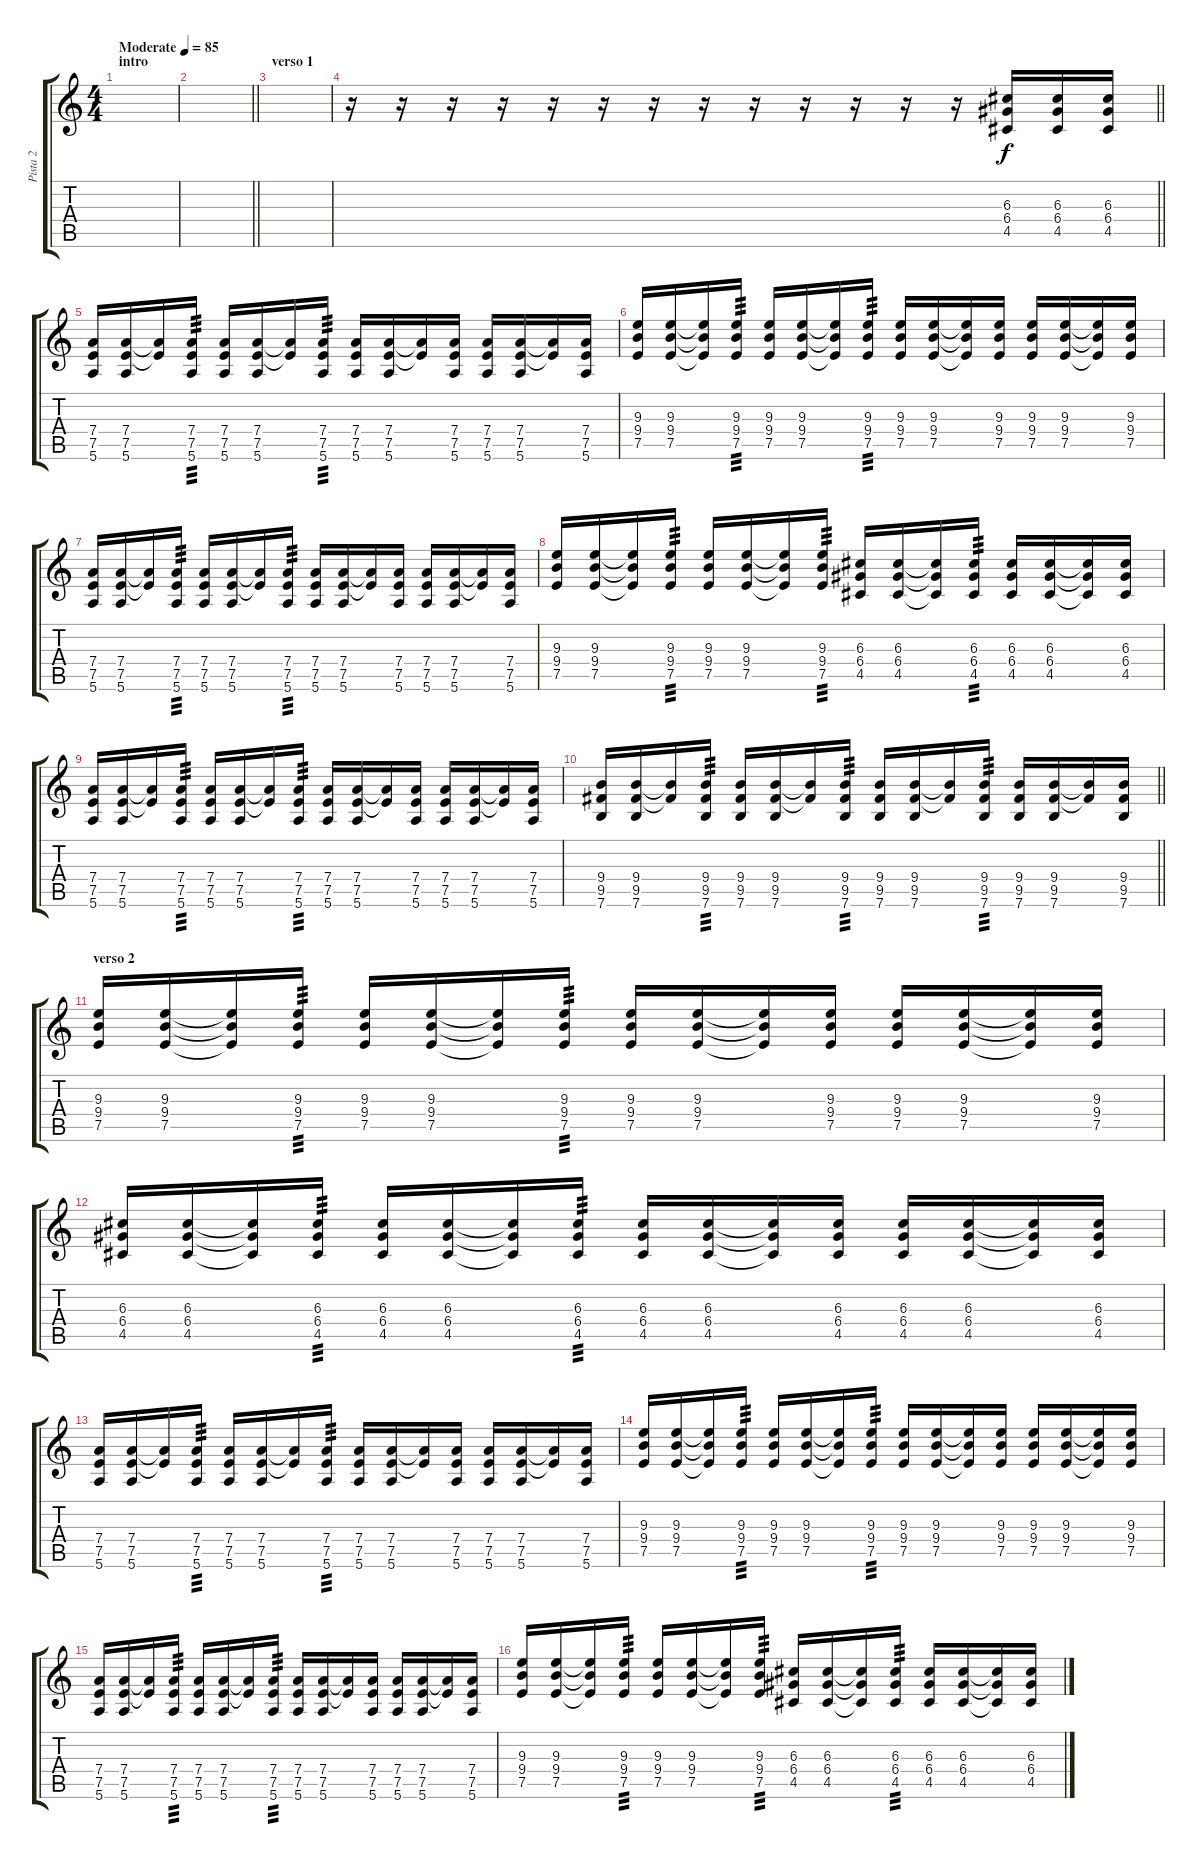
\track ("Pista 2" "Pista 2") {instrument distortionguitar}
\staff {score tabs}
\tuning (E4 B3 G3 D3 A2 E2) {hide}
\ts (4 4)
\section ("" "intro")
\tempo (85 "Moderate")
\clef g2
\ks c
|
\barLineRight lightlight
|
\section ("" "verso 1")
|
\barLineRight lightlight
r.16 r.16 r.16 r.16 r.16 r.16 r.16 r.16 r.16 r.16 r.16 r.16 r.16 (6.3 6.4 4.5).16 (6.3 6.4 4.5).16 (6.3 6.4 4.5).16 |
(7.4 7.5 5.6).16 (7.4 7.5 5.6).16 (7.4{t} 7.5{t}).16 (7.4 7.5 5.6).16{tp 3} (7.4 7.5 5.6).16 (7.4 7.5 5.6).16 (7.4{t} 7.5{t}).16 (7.4 7.5 5.6).16{tp 3} (7.4 7.5 5.6).16 (7.4 7.5 5.6).16 (7.4{t} 7.5{t}).16 (7.4 7.5 5.6).16 (7.4 7.5 5.6).16 (7.4 7.5 5.6).16 (7.4{t} 7.5{t}).16 (7.4 7.5 5.6).16 |
(9.3 9.4 7.5).16 (9.3 9.4 7.5).16 (9.3{t} 9.4{t} 7.5{t}).16 (9.3 9.4 7.5).16{tp 3} (9.3 9.4 7.5).16 (9.3 9.4 7.5).16 (9.3{t} 9.4{t} 7.5{t}).16 (9.3 9.4 7.5).16{tp 3} (9.3 9.4 7.5).16 (9.3 9.4 7.5).16 (9.3{t} 9.4{t} 7.5{t}).16 (9.3 9.4 7.5).16 (9.3 9.4 7.5).16 (9.3 9.4 7.5).16 (9.3{t} 9.4{t} 7.5{t}).16 (9.3 9.4 7.5).16 |
(7.4 7.5 5.6).16 (7.4 7.5 5.6).16 (7.4{t} 7.5{t}).16 (7.4 7.5 5.6).16{tp 3} (7.4 7.5 5.6).16 (7.4 7.5 5.6).16 (7.4{t} 7.5{t}).16 (7.4 7.5 5.6).16{tp 3} (7.4 7.5 5.6).16 (7.4 7.5 5.6).16 (7.4{t} 7.5{t}).16 (7.4 7.5 5.6).16 (7.4 7.5 5.6).16 (7.4 7.5 5.6).16 (7.4{t} 7.5{t}).16 (7.4 7.5 5.6).16 |
(9.3 9.4 7.5).16 (9.3 9.4 7.5).16 (9.3{t} 9.4{t} 7.5{t}).16 (9.3 9.4 7.5).16{tp 3} (9.3 9.4 7.5).16 (9.3 9.4 7.5).16 (9.3{t} 9.4{t} 7.5{t}).16 (9.3 9.4 7.5).16{tp 3} (6.3 6.4 4.5).16 (6.3 6.4 4.5).16 (6.3{t} 6.4{t} 4.5{t}).16 (6.3 6.4 4.5).16{tp 3} (6.3 6.4 4.5).16 (6.3 6.4 4.5).16 (6.3{t} 6.4{t} 4.5{t}).16 (6.3 6.4 4.5).16 |
(7.4 7.5 5.6).16 (7.4 7.5 5.6).16 (7.4{t} 7.5{t}).16 (7.4 7.5 5.6).16{tp 3} (7.4 7.5 5.6).16 (7.4 7.5 5.6).16 (7.4{t} 7.5{t}).16 (7.4 7.5 5.6).16{tp 3} (7.4 7.5 5.6).16 (7.4 7.5 5.6).16 (7.4{t} 7.5{t}).16 (7.4 7.5 5.6).16 (7.4 7.5 5.6).16 (7.4 7.5 5.6).16 (7.4{t} 7.5{t}).16 (7.4 7.5 5.6).16 |
\barLineRight lightlight
(9.4 9.5 7.6).16 (9.4 9.5 7.6).16 (9.4{t} 9.5{t}).16 (9.4 9.5 7.6).16{tp 3} (9.4 9.5 7.6).16 (9.4 9.5 7.6).16 (9.4{t} 9.5{t}).16 (9.4 9.5 7.6).16{tp 3} (9.4 9.5 7.6).16 (9.4 9.5 7.6).16 (9.4{t} 9.5{t}).16 (9.4 9.5 7.6).16{tp 3} (9.4 9.5 7.6).16 (9.4 9.5 7.6).16 (9.4{t} 9.5{t}).16 (9.4 9.5 7.6).16 |
\section ("" "verso 2")
(9.3 9.4 7.5).16 (9.3 9.4 7.5).16 (9.3{t} 9.4{t} 7.5{t}).16 (9.3 9.4 7.5).16{tp 3} (9.3 9.4 7.5).16 (9.3 9.4 7.5).16 (9.3{t} 9.4{t} 7.5{t}).16 (9.3 9.4 7.5).16{tp 3} (9.3 9.4 7.5).16 (9.3 9.4 7.5).16 (9.3{t} 9.4{t} 7.5{t}).16 (9.3 9.4 7.5).16 (9.3 9.4 7.5).16 (9.3 9.4 7.5).16 (9.3{t} 9.4{t} 7.5{t}).16 (9.3 9.4 7.5).16 |
(6.3 6.4 4.5).16 (6.3 6.4 4.5).16 (6.3{t} 6.4{t} 4.5{t}).16 (6.3 6.4 4.5).16{tp 3} (6.3 6.4 4.5).16 (6.3 6.4 4.5).16 (6.3{t} 6.4{t} 4.5{t}).16 (6.3 6.4 4.5).16{tp 3} (6.3 6.4 4.5).16 (6.3 6.4 4.5).16 (6.3{t} 6.4{t} 4.5{t}).16 (6.3 6.4 4.5).16 (6.3 6.4 4.5).16 (6.3 6.4 4.5).16 (6.3{t} 6.4{t} 4.5{t}).16 (6.3 6.4 4.5).16 |
(7.4 7.5 5.6).16 (7.4 7.5 5.6).16 (7.4{t} 7.5{t}).16 (7.4 7.5 5.6).16{tp 3} (7.4 7.5 5.6).16 (7.4 7.5 5.6).16 (7.4{t} 7.5{t}).16 (7.4 7.5 5.6).16{tp 3} (7.4 7.5 5.6).16 (7.4 7.5 5.6).16 (7.4{t} 7.5{t}).16 (7.4 7.5 5.6).16 (7.4 7.5 5.6).16 (7.4 7.5 5.6).16 (7.4{t} 7.5{t}).16 (7.4 7.5 5.6).16 |
(9.3 9.4 7.5).16 (9.3 9.4 7.5).16 (9.3{t} 9.4{t} 7.5{t}).16 (9.3 9.4 7.5).16{tp 3} (9.3 9.4 7.5).16 (9.3 9.4 7.5).16 (9.3{t} 9.4{t} 7.5{t}).16 (9.3 9.4 7.5).16{tp 3} (9.3 9.4 7.5).16 (9.3 9.4 7.5).16 (9.3{t} 9.4{t} 7.5{t}).16 (9.3 9.4 7.5).16 (9.3 9.4 7.5).16 (9.3 9.4 7.5).16 (9.3{t} 9.4{t} 7.5{t}).16 (9.3 9.4 7.5).16 |
(7.4 7.5 5.6).16 (7.4 7.5 5.6).16 (7.4{t} 7.5{t}).16 (7.4 7.5 5.6).16{tp 3} (7.4 7.5 5.6).16 (7.4 7.5 5.6).16 (7.4{t} 7.5{t}).16 (7.4 7.5 5.6).16{tp 3} (7.4 7.5 5.6).16 (7.4 7.5 5.6).16 (7.4{t} 7.5{t}).16 (7.4 7.5 5.6).16 (7.4 7.5 5.6).16 (7.4 7.5 5.6).16 (7.4{t} 7.5{t}).16 (7.4 7.5 5.6).16 |
(9.3 9.4 7.5).16 (9.3 9.4 7.5).16 (9.3{t} 9.4{t} 7.5{t}).16 (9.3 9.4 7.5).16{tp 3} (9.3 9.4 7.5).16 (9.3 9.4 7.5).16 (9.3{t} 9.4{t} 7.5{t}).16 (9.3 9.4 7.5).16{tp 3} (6.3 6.4 4.5).16 (6.3 6.4 4.5).16 (6.3{t} 6.4{t} 4.5{t}).16 (6.3 6.4 4.5).16{tp 3} (6.3 6.4 4.5).16 (6.3 6.4 4.5).16 (6.3{t} 6.4{t} 4.5{t}).16 (6.3 6.4 4.5).16
